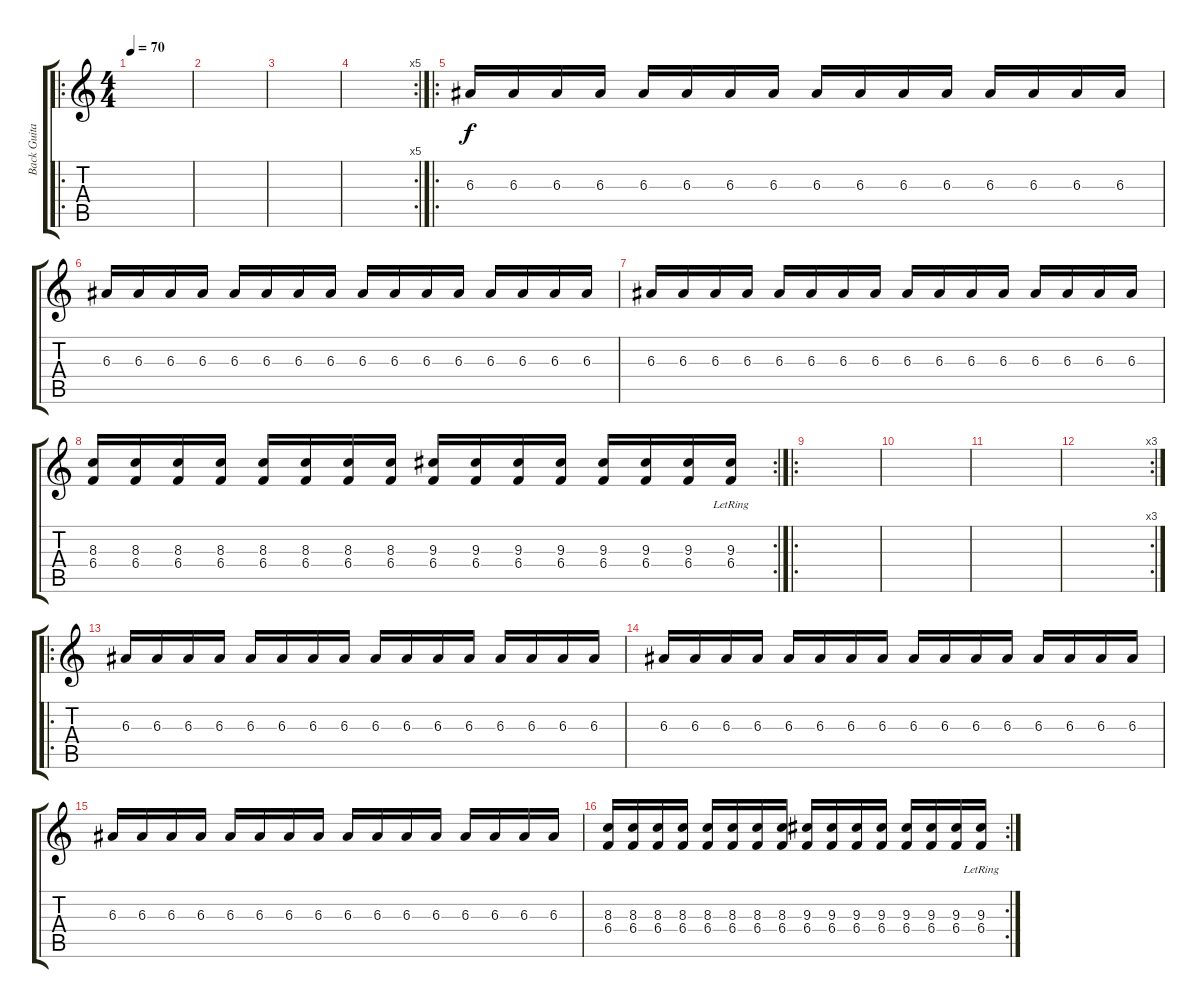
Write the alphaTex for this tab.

\track ("Back Guitar Dist." "Back Guita") {instrument distortionguitar}
\staff {score tabs}
\tuning (Db4 Ab3 E3 B2 Gb2 B1) {hide}
\ro
\ts (4 4)
\tempo 70
\clef g2
\ks c
|
|
|
\rc 5
|
\ro
6.3.16 6.3.16 6.3.16 6.3.16 6.3.16 6.3.16 6.3.16 6.3.16 6.3.16 6.3.16 6.3.16 6.3.16 6.3.16 6.3.16 6.3.16 6.3.16 |
6.3.16 6.3.16 6.3.16 6.3.16 6.3.16 6.3.16 6.3.16 6.3.16 6.3.16 6.3.16 6.3.16 6.3.16 6.3.16 6.3.16 6.3.16 6.3.16 |
6.3.16 6.3.16 6.3.16 6.3.16 6.3.16 6.3.16 6.3.16 6.3.16 6.3.16 6.3.16 6.3.16 6.3.16 6.3.16 6.3.16 6.3.16 6.3.16 |
\rc 2
(8.3 6.4).16 (8.3 6.4).16 (8.3 6.4).16 (8.3 6.4).16 (8.3 6.4).16 (8.3 6.4).16 (8.3 6.4).16 (8.3 6.4).16 (9.3 6.4).16 (9.3 6.4).16 (9.3 6.4).16 (9.3 6.4).16 (9.3 6.4).16 (9.3 6.4).16 (9.3 6.4).16 (9.3{lr} 6.4{lr}).16 |
\ro
|
|
|
\rc 3
|
\ro
6.3.16 6.3.16 6.3.16 6.3.16 6.3.16 6.3.16 6.3.16 6.3.16 6.3.16 6.3.16 6.3.16 6.3.16 6.3.16 6.3.16 6.3.16 6.3.16 |
6.3.16 6.3.16 6.3.16 6.3.16 6.3.16 6.3.16 6.3.16 6.3.16 6.3.16 6.3.16 6.3.16 6.3.16 6.3.16 6.3.16 6.3.16 6.3.16 |
6.3.16 6.3.16 6.3.16 6.3.16 6.3.16 6.3.16 6.3.16 6.3.16 6.3.16 6.3.16 6.3.16 6.3.16 6.3.16 6.3.16 6.3.16 6.3.16 |
\rc 2
(8.3 6.4).16 (8.3 6.4).16 (8.3 6.4).16 (8.3 6.4).16 (8.3 6.4).16 (8.3 6.4).16 (8.3 6.4).16 (8.3 6.4).16 (9.3 6.4).16 (9.3 6.4).16 (9.3 6.4).16 (9.3 6.4).16 (9.3 6.4).16 (9.3 6.4).16 (9.3 6.4).16 (9.3{lr} 6.4{lr}).16
